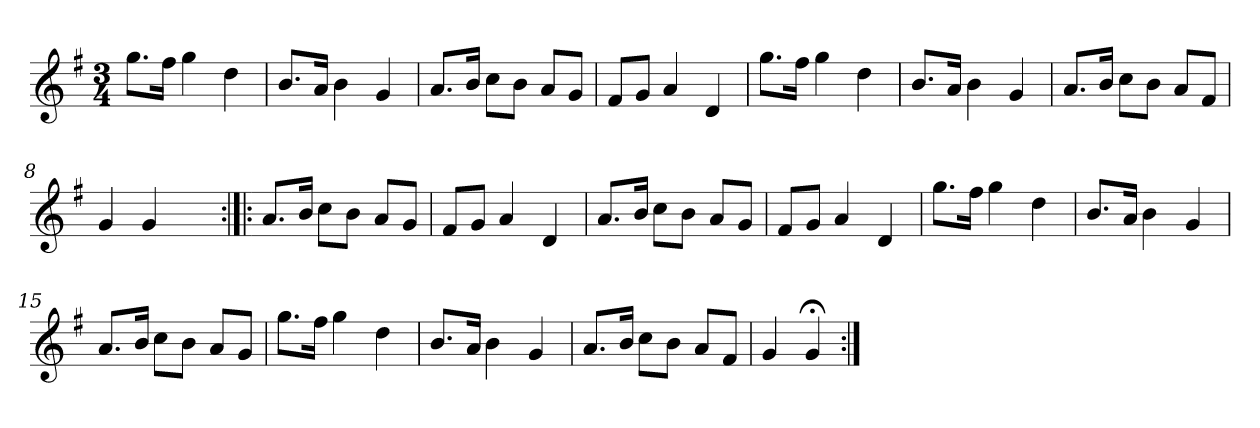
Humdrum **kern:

**kern
*part1
*staff1
*clefG2
*k[f#]
*G:
*M3/4
*MM120
=1
8.gg\L
16ff#\Jk
4gg
4dd
=2
8.b/L
16a/Jk
4b
4g
=3
8.a/L
16b/Jk
8cc\L
8b\J
8a/L
8g/J
=4
8f#/L
8g/J
4a
4d
=5
8.gg\L
16ff#\Jk
4gg
4dd
=6
8.b/L
16a/Jk
4b
4g
=7
8.a/L
16b/Jk
8cc\L
8b\J
8a/L
8f#/J
=8
4g
4g
4ryy
=9:|!|:
8.a/L
16b/Jk
8cc\L
8b\J
8a/L
8g/J
=10
8f#/L
8g/J
4a
4d
=11
8.a/L
16b/Jk
8cc\L
8b\J
8a/L
8g/J
=12
8f#/L
8g/J
4a
4d
=13
8.gg\L
16ff#\Jk
4gg
4dd
=14
8.b/L
16a/Jk
4b
4g
=15
8.a/L
16b/Jk
8cc\L
8b\J
8a/L
8g/J
=16
8.gg\L
16ff#\Jk
4gg
4dd
=17
8.b/L
16a/Jk
4b
4g
=18
8.a/L
16b/Jk
8cc\L
8b\J
8a/L
8f#/J
=19
4g
4g;<
=:|!
*-
